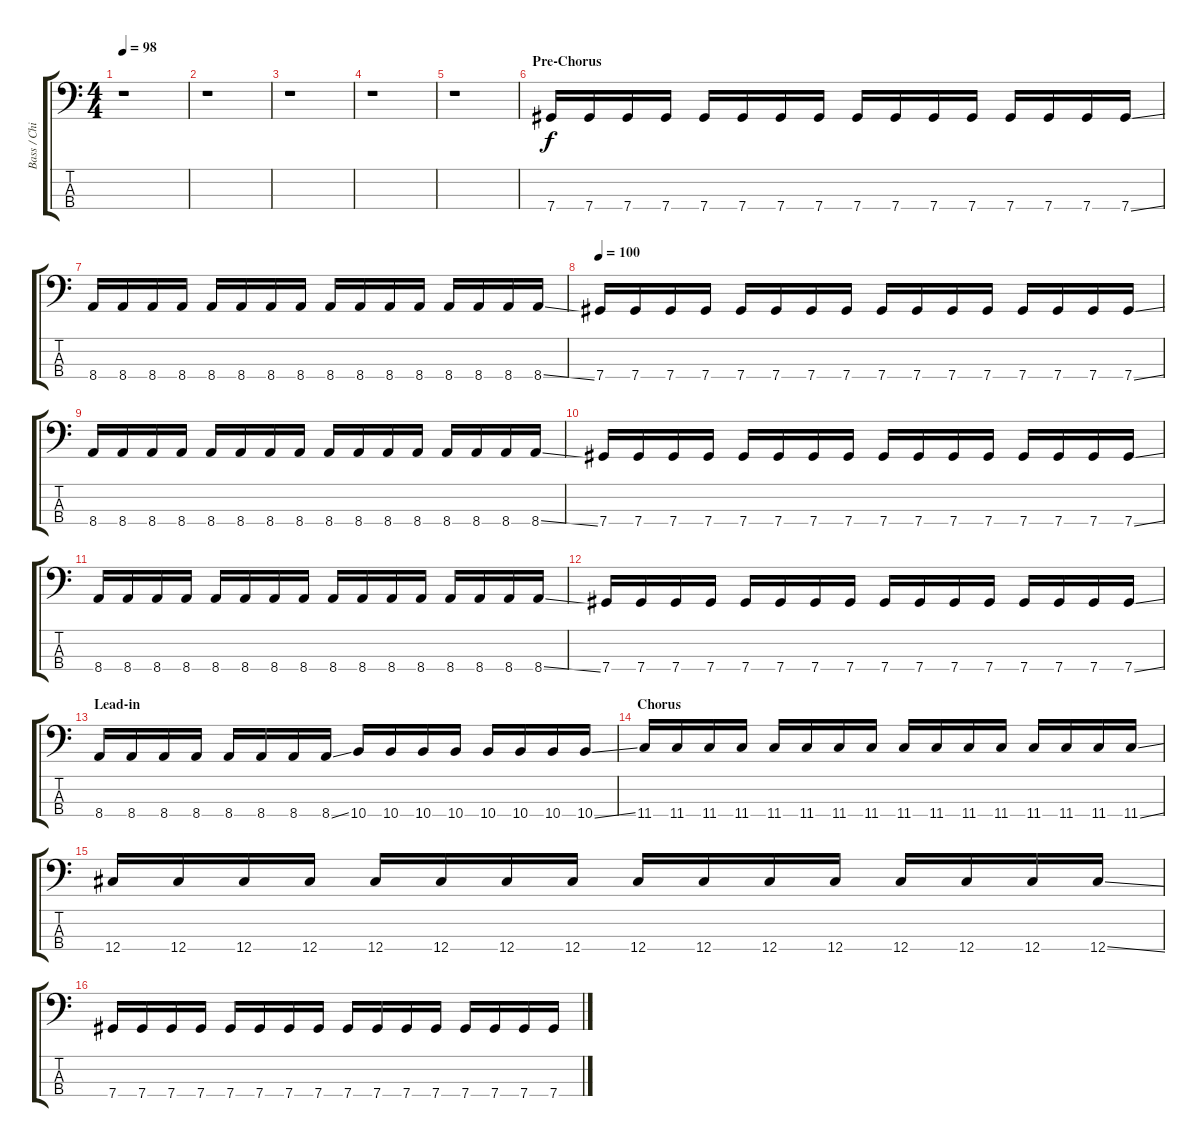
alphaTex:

\track ("Bass / Chi Cheng" "Bass / Chi") {instrument electricbassfinger}
\staff {score tabs}
\tuning (Gb2 Db2 Ab1 Db1) {hide}
\ts (4 4)
\tempo 98
\clef f4
\ks c
r.1{dy f} |
r.1 |
r.1 |
r.1 |
r.1 |
\section ("" "Pre-Chorus")
7.4.16 7.4.16 7.4.16 7.4.16 7.4.16 7.4.16 7.4.16 7.4.16 7.4.16 7.4.16 7.4.16 7.4.16 7.4.16 7.4.16 7.4.16 7.4{ss}.16 |
8.4.16 8.4.16 8.4.16 8.4.16 8.4.16 8.4.16 8.4.16 8.4.16 8.4.16 8.4.16 8.4.16 8.4.16 8.4.16 8.4.16 8.4.16 8.4{ss}.16 |
\tempo 100
7.4.16 7.4.16 7.4.16 7.4.16 7.4.16 7.4.16 7.4.16 7.4.16 7.4.16 7.4.16 7.4.16 7.4.16 7.4.16 7.4.16 7.4.16 7.4{ss}.16 |
8.4.16 8.4.16 8.4.16 8.4.16 8.4.16 8.4.16 8.4.16 8.4.16 8.4.16 8.4.16 8.4.16 8.4.16 8.4.16 8.4.16 8.4.16 8.4{ss}.16 |
7.4.16 7.4.16 7.4.16 7.4.16 7.4.16 7.4.16 7.4.16 7.4.16 7.4.16 7.4.16 7.4.16 7.4.16 7.4.16 7.4.16 7.4.16 7.4{ss}.16 |
8.4.16 8.4.16 8.4.16 8.4.16 8.4.16 8.4.16 8.4.16 8.4.16 8.4.16 8.4.16 8.4.16 8.4.16 8.4.16 8.4.16 8.4.16 8.4{ss}.16 |
7.4.16 7.4.16 7.4.16 7.4.16 7.4.16 7.4.16 7.4.16 7.4.16 7.4.16 7.4.16 7.4.16 7.4.16 7.4.16 7.4.16 7.4.16 7.4{ss}.16 |
\section ("" "Lead-in")
8.4.16 8.4.16 8.4.16 8.4.16 8.4.16 8.4.16 8.4.16 8.4{ss}.16 10.4.16 10.4.16 10.4.16 10.4.16 10.4.16 10.4.16 10.4.16 10.4{ss}.16 |
\section ("" "Chorus")
11.4.16 11.4.16 11.4.16 11.4.16 11.4.16 11.4.16 11.4.16 11.4.16 11.4.16 11.4.16 11.4.16 11.4.16 11.4.16 11.4.16 11.4.16 11.4{ss}.16 |
12.4.16 12.4.16 12.4.16 12.4.16 12.4.16 12.4.16 12.4.16 12.4.16 12.4.16 12.4.16 12.4.16 12.4.16 12.4.16 12.4.16 12.4.16 12.4{ss}.16 |
7.4.16 7.4.16 7.4.16 7.4.16 7.4.16 7.4.16 7.4.16 7.4.16 7.4.16 7.4.16 7.4.16 7.4.16 7.4.16 7.4.16 7.4.16 7.4{ss}.16
